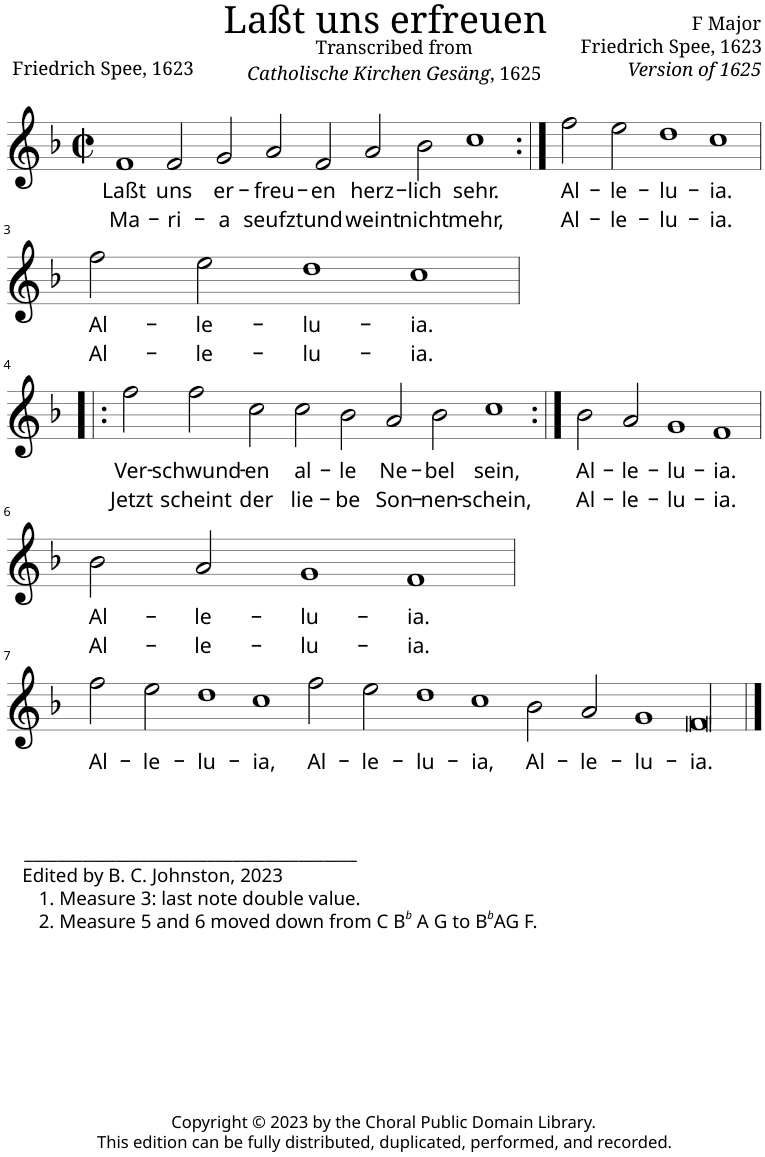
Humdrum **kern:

**kern	**text	**text
*part1	*part1	*part1
*staff1	*staff1	*staff1
*I"Soprano	*	*
*clefG2	*	*
*k[b-]	*	*
*M2/2	*	*
*met(c|)	*	*
=1	=1	=1
!	!LO:LY:b	!LO:LY:b
1f	Laßt	Ma-
!	!LO:LY:b	!LO:LY:b
2f/	uns	-ri-
!	!LO:LY:b	!LO:LY:b
2g/	er-	-a
!	!LO:LY:b	!LO:LY:b
2a/	-freu-	seufzt
!	!LO:LY:b	!LO:LY:b
2f/	-en	und
!	!LO:LY:b	!LO:LY:b
2a/	herz-	weint
!	!LO:LY:b	!LO:LY:b
2b-\	-lich	nicht
!	!LO:LY:b	!LO:LY:b
1cc	sehr.	mehr,
=2:|!	=2:|!	=2:|!
!	!LO:LY:b	!LO:LY:b
2ff\	Al-	Al-
!	!LO:LY:b	!LO:LY:b
2ee\	-le-	-le-
!	!LO:LY:b	!LO:LY:b
1dd	-lu-	-lu-
!	!LO:LY:b	!LO:LY:b
1cc	-ia.	-ia.
!!LO:LB:g=z
=3	=3	=3
!	!LO:LY:b	!LO:LY:b
2ff\	Al-	Al-
!	!LO:LY:b	!LO:LY:b
2ee\	-le-	-le-
!	!LO:LY:b	!LO:LY:b
1dd	-lu-	-lu-
!	!LO:LY:b	!LO:LY:b
1cc	-ia.	-ia.
!!LO:LB:g=z
=4!|:	=4!|:	=4!|:
!	!LO:LY:b	!LO:LY:b
2ff\	Ver-	Jetzt
!	!LO:LY:b	!LO:LY:b
2ff\	-schwund-	scheint
!	!LO:LY:b	!LO:LY:b
2cc\	-en	der
!	!LO:LY:b	!LO:LY:b
2cc\	al-	lie-
!	!LO:LY:b	!LO:LY:b
2b-\	-le	-be
!	!LO:LY:b	!LO:LY:b
2a/	Ne-	Son-
!	!LO:LY:b	!LO:LY:b
2b-\	-bel	-nen-
!	!LO:LY:b	!LO:LY:b
1cc	sein,	-schein,
=5:|!	=5:|!	=5:|!
!	!LO:LY:b	!LO:LY:b
2b-\	Al-	Al-
!	!LO:LY:b	!LO:LY:b
2a/	-le-	-le-
!	!LO:LY:b	!LO:LY:b
1g	-lu-	-lu-
!	!LO:LY:b	!LO:LY:b
1f	-ia.	-ia.
!!LO:LB:g=z
=6	=6	=6
!	!LO:LY:b	!LO:LY:b
2b-\	Al-	Al-
!	!LO:LY:b	!LO:LY:b
2a/	-le-	-le-
!	!LO:LY:b	!LO:LY:b
1g	-lu-	-lu-
!	!LO:LY:b	!LO:LY:b
1f	-ia.	-ia.
!!LO:LB:g=z
=7	=7	=7
!LO:TX:b:t=________________________________________	!	!
!LO:TX:b:t=Edited by B. C. Johnston, 2023	!	!
!LO:TX:b:t=1. Measure 3&colon; last note double value.	!	!
!LO:TX:b:t=2. Measure 5 and 6 moved down from C B	!	!
!LO:TX:b:i:t=b	!	!
!LO:TX:b:t=A G to B	!	!
!LO:TX:b:i:t=b	!	!
!LO:TX:b:t=AG F.	!	!
!	!LO:LY:b	!
2ff\	Al-	.
!	!LO:LY:b	!
2ee\	-le-	.
!	!LO:LY:b	!
1dd	-lu-	.
!	!LO:LY:b	!
1cc	-ia,	.
!	!LO:LY:b	!
2ff\	Al-	.
!	!LO:LY:b	!
2ee\	-le-	.
!	!LO:LY:b	!
1dd	-lu-	.
!	!LO:LY:b	!
1cc	-ia,	.
!	!LO:LY:b	!
2b-\	Al-	.
!	!LO:LY:b	!
2a/	-le-	.
!	!LO:LY:b	!
1g	-lu-	.
!	!LO:LY:b	!
00f/	-ia.	.
==	==	==
*-	*-	*-
